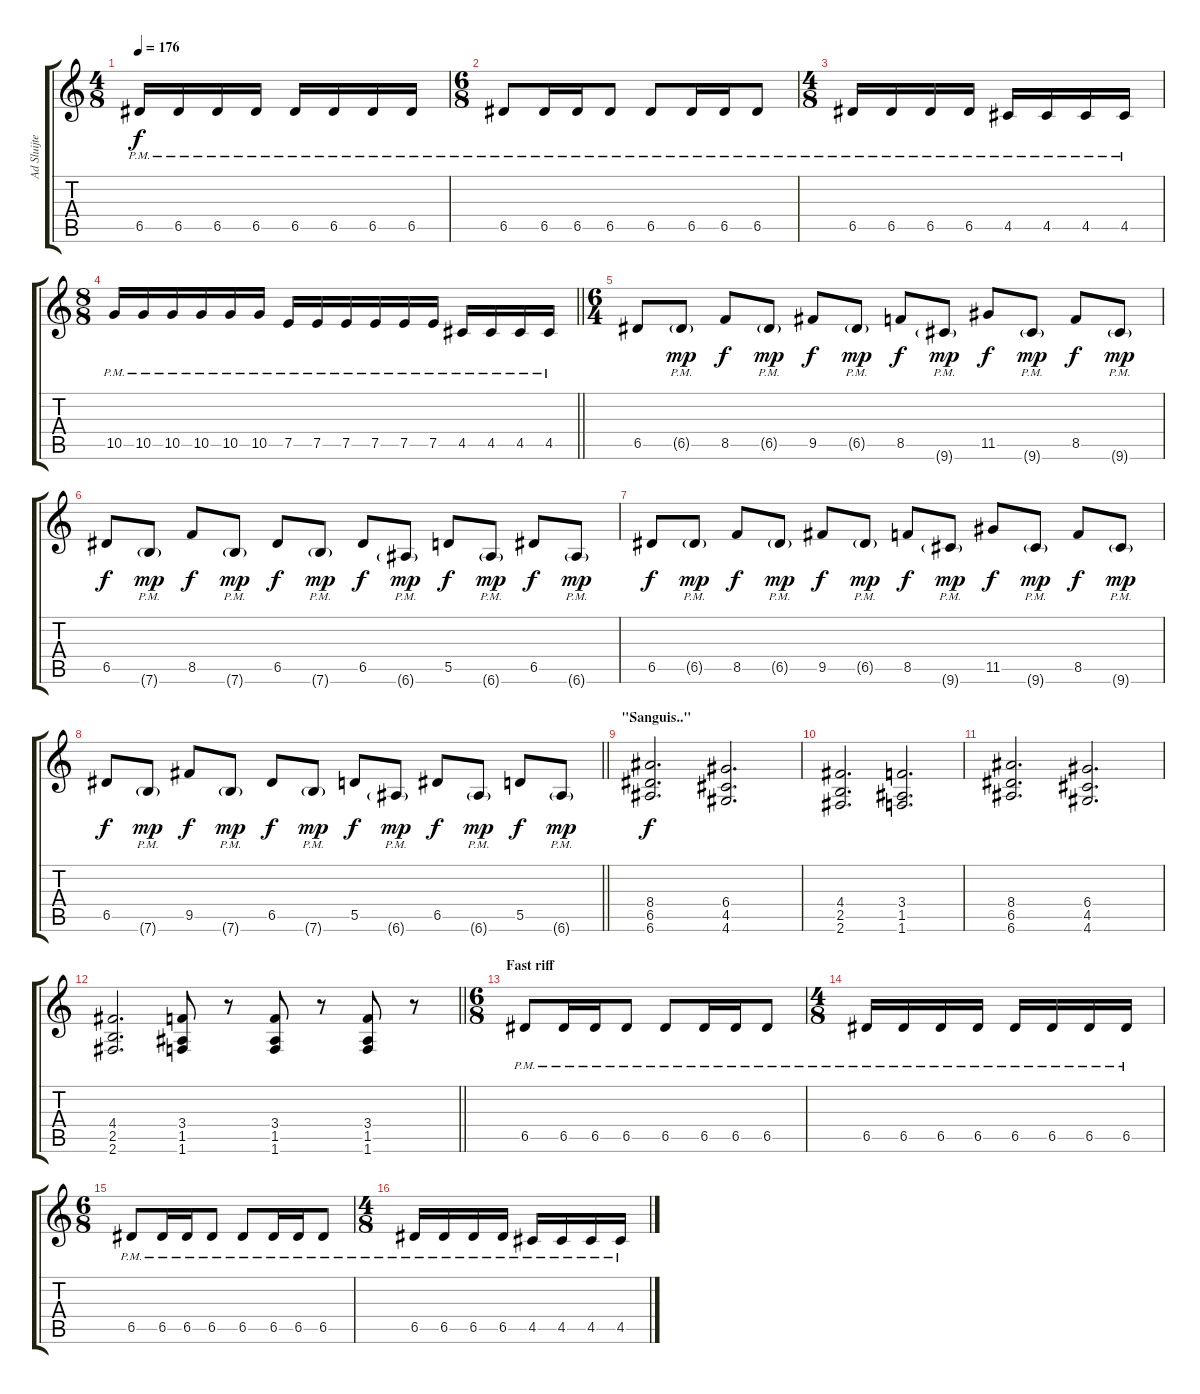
\track ("Ad Sluijter" "Ad Sluijte") {instrument distortionguitar}
\staff {score tabs}
\tuning (E4 B3 G3 D3 A2 E2) {hide}
\ts (4 8)
\tempo 176
\clef g2
\ks c
6.5{pm}.16{dy f} 6.5{pm}.16 6.5{pm}.16 6.5{pm}.16 6.5{pm}.16 6.5{pm}.16 6.5{pm}.16 6.5{pm}.16 |
\ts (6 8)
6.5{pm}.8 6.5{pm}.16 6.5{pm}.16 6.5{pm}.8 6.5{pm}.8 6.5{pm}.16 6.5{pm}.16 6.5{pm}.8 |
\ts (4 8)
6.5{pm}.16 6.5{pm}.16 6.5{pm}.16 6.5{pm}.16 4.5{pm}.16 4.5{pm}.16 4.5{pm}.16 4.5{pm}.16 |
\ts (8 8)
\barLineRight lightlight
10.5{pm}.16 10.5{pm}.16 10.5{pm}.16 10.5{pm}.16 10.5{pm}.16 10.5{pm}.16 7.5{pm}.16 7.5{pm}.16 7.5{pm}.16 7.5{pm}.16 7.5{pm}.16 7.5{pm}.16 4.5{pm}.16 4.5{pm}.16 4.5{pm}.16 4.5{pm}.16 |
\ts (6 4)
\section ("" "")
6.5.8 6.5{g pm}.8{dy mp} 8.5.8{dy f} 6.5{g pm}.8{dy mp} 9.5.8{dy f} 6.5{g pm}.8{dy mp} 8.5.8{dy f} 9.6{g pm}.8{dy mp} 11.5.8{dy f} 9.6{g pm}.8{dy mp} 8.5.8{dy f} 9.6{g pm}.8{dy mp} |
6.5.8{dy f} 7.6{g pm}.8{dy mp} 8.5.8{dy f} 7.6{g pm}.8{dy mp} 6.5.8{dy f} 7.6{g pm}.8{dy mp} 6.5.8{dy f} 6.6{g pm}.8{dy mp} 5.5.8{dy f} 6.6{g pm}.8{dy mp} 6.5.8{dy f} 6.6{g pm}.8{dy mp} |
6.5.8{dy f} 6.5{g pm}.8{dy mp} 8.5.8{dy f} 6.5{g pm}.8{dy mp} 9.5.8{dy f} 6.5{g pm}.8{dy mp} 8.5.8{dy f} 9.6{g pm}.8{dy mp} 11.5.8{dy f} 9.6{g pm}.8{dy mp} 8.5.8{dy f} 9.6{g pm}.8{dy mp} |
\barLineRight lightlight
6.5.8{dy f} 7.6{g pm}.8{dy mp} 9.5.8{dy f} 7.6{g pm}.8{dy mp} 6.5.8{dy f} 7.6{g pm}.8{dy mp} 5.5.8{dy f} 6.6{g pm}.8{dy mp} 6.5.8{dy f} 6.6{g pm}.8{dy mp} 5.5.8{dy f} 6.6{g pm}.8{dy mp} |
\section ("" "\"Sanguis..\"")
(8.4 6.5 6.6).2{d dy f} (6.4 4.5 4.6).2{d} |
(4.4 2.5 2.6).2{d} (3.4 1.5 1.6).2{d} |
(8.4 6.5 6.6).2{d} (6.4 4.5 4.6).2{d} |
\barLineRight lightlight
(4.4 2.5 2.6).2{d} (3.4 1.5 1.6).8 r.8 (3.4 1.5 1.6).8 r.8 (3.4 1.5 1.6).8 r.8 |
\ts (6 8)
\section ("" "Fast riff")
6.5{pm}.8 6.5{pm}.16 6.5{pm}.16 6.5{pm}.8 6.5{pm}.8 6.5{pm}.16 6.5{pm}.16 6.5{pm}.8 |
\ts (4 8)
6.5{pm}.16 6.5{pm}.16 6.5{pm}.16 6.5{pm}.16 6.5{pm}.16 6.5{pm}.16 6.5{pm}.16 6.5{pm}.16 |
\ts (6 8)
6.5{pm}.8 6.5{pm}.16 6.5{pm}.16 6.5{pm}.8 6.5{pm}.8 6.5{pm}.16 6.5{pm}.16 6.5{pm}.8 |
\ts (4 8)
6.5{pm}.16 6.5{pm}.16 6.5{pm}.16 6.5{pm}.16 4.5{pm}.16 4.5{pm}.16 4.5{pm}.16 4.5{pm}.16
